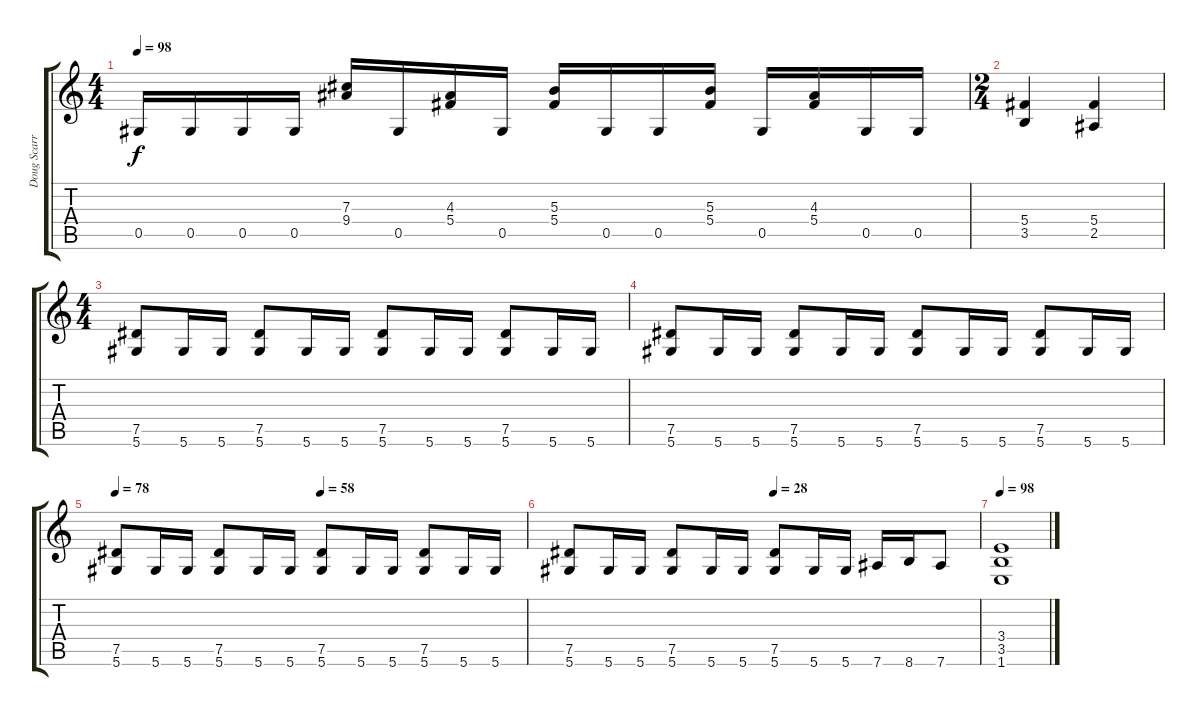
\track ("Doug Scarrat" "Doug Scarr") {instrument distortionguitar}
\staff {score tabs}
\tuning (Eb4 Bb3 Gb3 Db3 Ab2 Eb2) {hide}
\ts (4 4)
\tempo 98
\clef g2
\ks c
0.5.16{dy f} 0.5.16 0.5.16 0.5.16 (7.3 9.4).16 0.5.16 (4.3 5.4).16 0.5.16 (5.3 5.4).16 0.5.16 0.5.16 (5.3 5.4).16 0.5.16 (4.3 5.4).16 0.5.16 0.5.16 |
\ts (2 4)
(5.4 3.5).4 (5.4 2.5).4 |
\ts (4 4)
(7.5 5.6).8 5.6.16 5.6.16 (7.5 5.6).8 5.6.16 5.6.16 (7.5 5.6).8 5.6.16 5.6.16 (7.5 5.6).8 5.6.16 5.6.16 |
(7.5 5.6).8 5.6.16 5.6.16 (7.5 5.6).8 5.6.16 5.6.16 (7.5 5.6).8 5.6.16 5.6.16 (7.5 5.6).8 5.6.16 5.6.16 |
\tempo 78
\tempo (58 0.5)
(7.5 5.6).8 5.6.16 5.6.16 (7.5 5.6).8 5.6.16 5.6.16 (7.5 5.6).8 5.6.16 5.6.16 (7.5 5.6).8 5.6.16 5.6.16 |
\tempo (28 0.5)
(7.5 5.6).8 5.6.16 5.6.16 (7.5 5.6).8 5.6.16 5.6.16 (7.5 5.6).8 5.6.16 5.6.16 7.6.16 8.6.16 7.6.8 |
\tempo 98
(3.4 3.5 1.6).1
